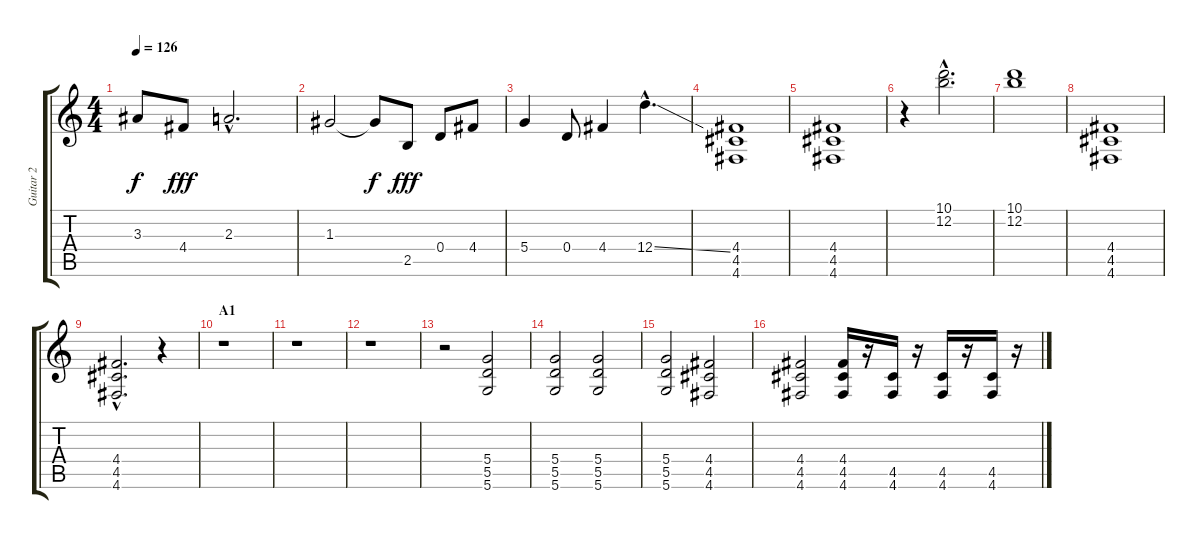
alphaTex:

\track ("Guitar 2" "Guitar 2") {instrument distortionguitar}
\staff {score tabs}
\tuning (E4 B3 G3 D3 A2 D2) {hide}
\ts (4 4)
\tempo 126
\clef g2
\ks c
3.3{t}.8{dy f} 4.4.8{dy fff} 2.3{hac}.2{d} |
1.3.2 1.3{t}.8{dy f} 2.5.8{dy fff} 0.4.8 4.4.8 |
5.4.4 0.4.8 4.4.4 12.4{ss hac}.4{d} |
(4.4 4.5 4.6).1 |
(4.4 4.5 4.6).1 |
r.4 (10.1{hac} 12.2{hac}).2{d} |
(10.1 12.2).1 |
(4.4 4.5 4.6).1 |
(4.4{hac} 4.5{hac} 4.6{hac}).2{d} r.4 |
\section ("" "A1")
r.1 |
r.1 |
r.1 |
r.2 (5.4 5.5 5.6).2 |
(5.4 5.5 5.6).2 (5.4 5.5 5.6).2 |
(5.4 5.5 5.6).2 (4.4 4.5 4.6).2 |
(4.4 4.5 4.6).2 (4.4 4.5 4.6).16 r.16 (4.5 4.6).16 r.16 (4.5 4.6).16 r.16 (4.5 4.6).16 r.16
